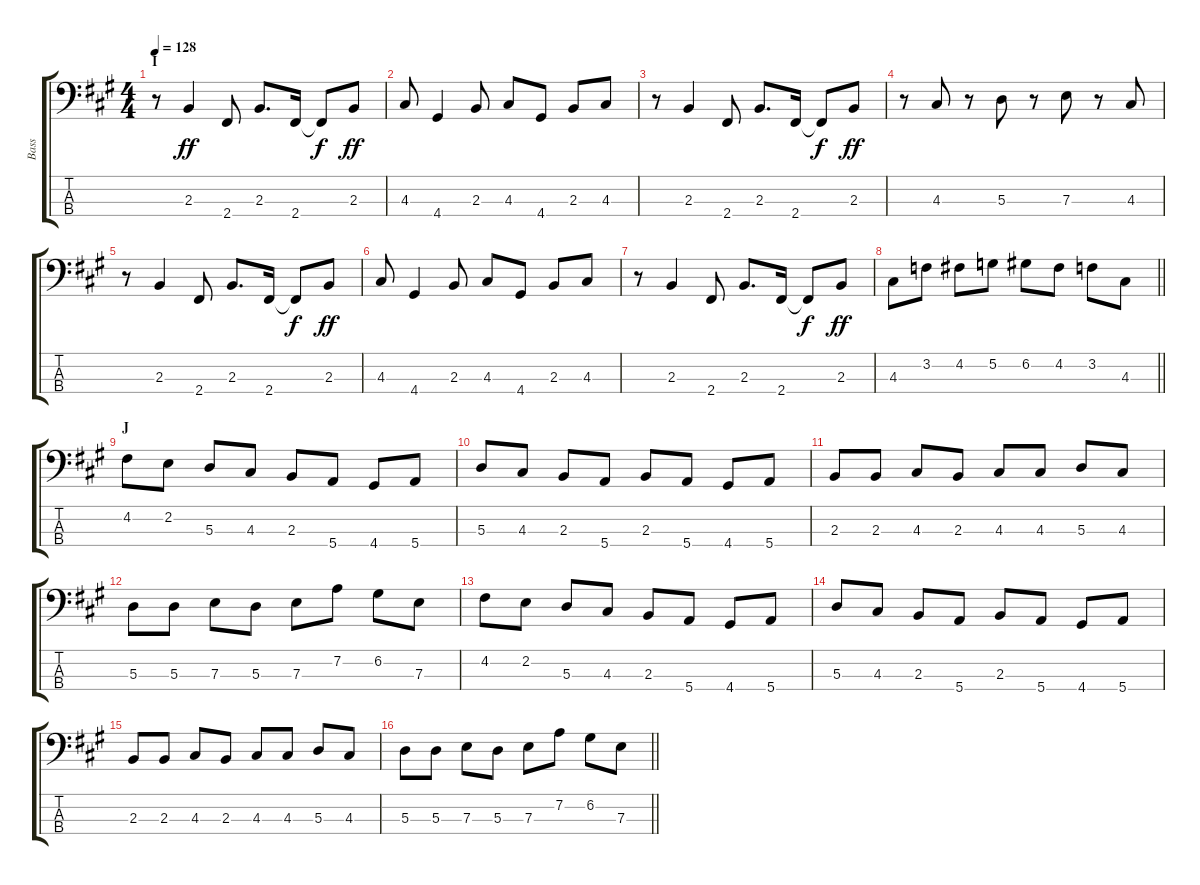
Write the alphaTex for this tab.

\track ("Bass" "Bass") {instrument electricbasspick}
\staff {score tabs}
\tuning (G2 D2 A1 E1) {hide}
\ts (4 4)
\section ("" "I")
\tempo 128
\clef f4
\ks a
r.8{dy ff} 2.3.4 2.4.8 2.3.8{d} 2.4.16 2.4{t}.8{dy f} 2.3.8{dy ff} |
4.3.8 4.4.4 2.3.8 4.3.8 4.4.8 2.3.8 4.3.8 |
r.8 2.3.4 2.4.8 2.3.8{d} 2.4.16 2.4{t}.8{dy f} 2.3.8{dy ff} |
r.8 4.3.8 r.8 5.3.8 r.8 7.3.8 r.8 4.3.8 |
r.8 2.3.4 2.4.8 2.3.8{d} 2.4.16 2.4{t}.8{dy f} 2.3.8{dy ff} |
4.3.8 4.4.4 2.3.8 4.3.8 4.4.8 2.3.8 4.3.8 |
r.8 2.3.4 2.4.8 2.3.8{d} 2.4.16 2.4{t}.8{dy f} 2.3.8{dy ff} |
\barLineRight lightlight
4.3.8 3.2.8 4.2.8 5.2.8 6.2.8 4.2.8 3.2.8 4.3.8 |
\section ("" "J")
4.2.8 2.2.8 5.3.8 4.3.8 2.3.8 5.4.8 4.4.8 5.4.8 |
5.3.8 4.3.8 2.3.8 5.4.8 2.3.8 5.4.8 4.4.8 5.4.8 |
2.3.8 2.3.8 4.3.8 2.3.8 4.3.8 4.3.8 5.3.8 4.3.8 |
5.3.8 5.3.8 7.3.8 5.3.8 7.3.8 7.2.8 6.2.8 7.3.8 |
4.2.8 2.2.8 5.3.8 4.3.8 2.3.8 5.4.8 4.4.8 5.4.8 |
5.3.8 4.3.8 2.3.8 5.4.8 2.3.8 5.4.8 4.4.8 5.4.8 |
2.3.8 2.3.8 4.3.8 2.3.8 4.3.8 4.3.8 5.3.8 4.3.8 |
\barLineRight lightlight
5.3.8 5.3.8 7.3.8 5.3.8 7.3.8 7.2.8 6.2.8 7.3.8
